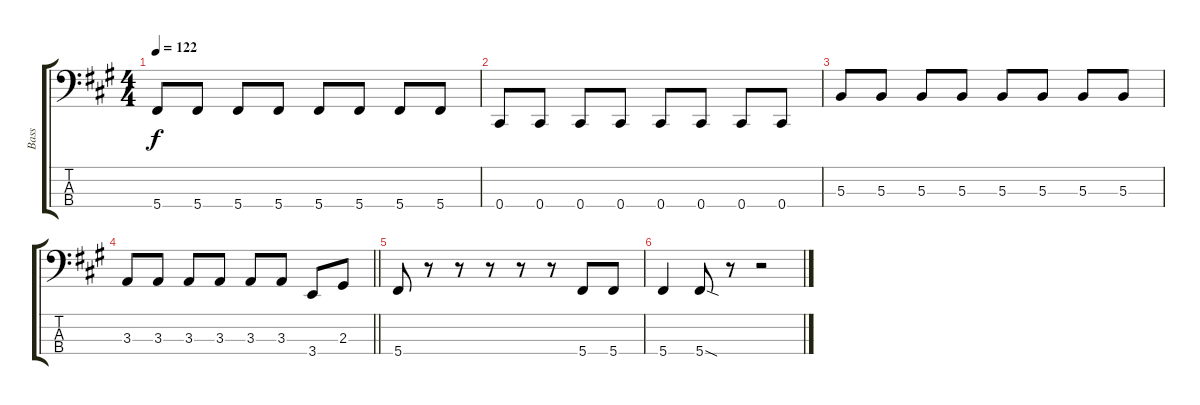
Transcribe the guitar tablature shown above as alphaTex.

\track ("Bass" "Bass") {instrument electricbasspick}
\staff {score tabs}
\tuning (E2 B1 Gb1 Db1) {hide}
\ts (4 4)
\tempo 122
\clef f4
\ks f#minor
5.4.8{dy f} 5.4.8 5.4.8 5.4.8 5.4.8 5.4.8 5.4.8 5.4.8 |
0.4.8 0.4.8 0.4.8 0.4.8 0.4.8 0.4.8 0.4.8 0.4.8 |
5.3.8 5.3.8 5.3.8 5.3.8 5.3.8 5.3.8 5.3.8 5.3.8 |
\barLineRight lightlight
3.3.8 3.3.8 3.3.8 3.3.8 3.3.8 3.3.8 3.4.8 2.3.8 |
5.4.8 r.8 r.8 r.8 r.8 r.8 5.4.8 5.4.8 |
5.4.4 5.4{sod}.8 r.8 r.2
